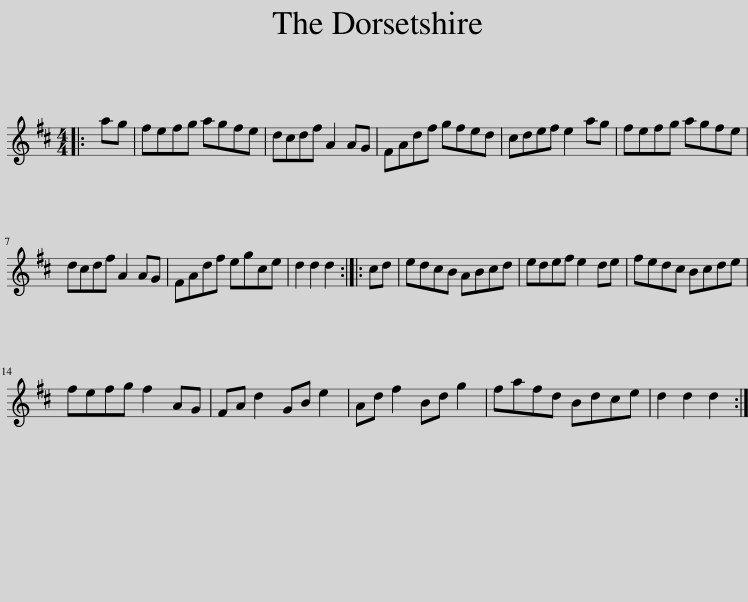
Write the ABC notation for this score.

X:1
L:1/8
M:4/4
I:linebreak $
K:D
V:1 treble
V:1
|: ag | fefg agfe | dcdf A2 AG | FAdf gfed | cdef e2 ag | %5
 fefg agfe |$ dcdf A2 AG | FAdf egce | d2 d2 d2 :: cd | %10
 edcB ABcd | edef e2 de | fedc Bcde |$ fefg f2 AG | FA d2 GB e2 | %15
 Ad f2 Bd g2 | fafd Bdce | d2 d2 d2 :| %18
